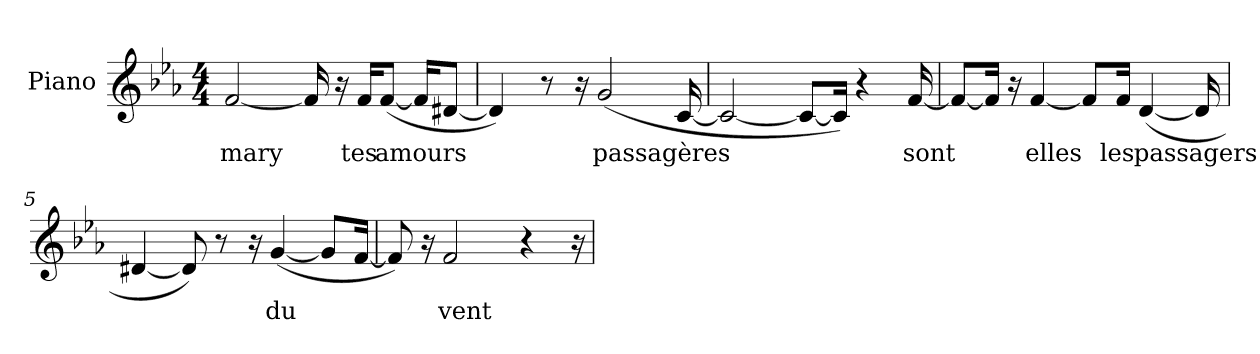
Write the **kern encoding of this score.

**kern	**text
*part1	*part1
*staff1	*staff1
*I"Piano	*
*I'Pno	*
*clefG2	*
*k[b-e-a-]	*
*c:	*
*M4/4	*
*MM95	*
=1	=1
[2f	mary
16f]	.
16r	.
16f/KL	tes
([8f/J	amours
16f/KL]	.
[8d#/J	.
=2	=2
4d#])	.
8r	.
16r	.
(2g	passagères
[16c	.
=3	=3
2c_	.
8c/L_	.
16c/Jk])	.
4r	.
[16f	sont
=4	=4
8f/L_	.
16f/Jk]	.
16r	.
[4f	elles
8f/L]	.
16f/Jk	les
([4d	passagers
16d]	.
=5	=5
[4d#	.
8d#])	.
8r	.
16r	.
([4g	du
8g/L]	.
[16f/Jk	.
=6	=6
8f])	.
16r	.
2f	vent
4r	.
16r	.
=	=
*-	*-
